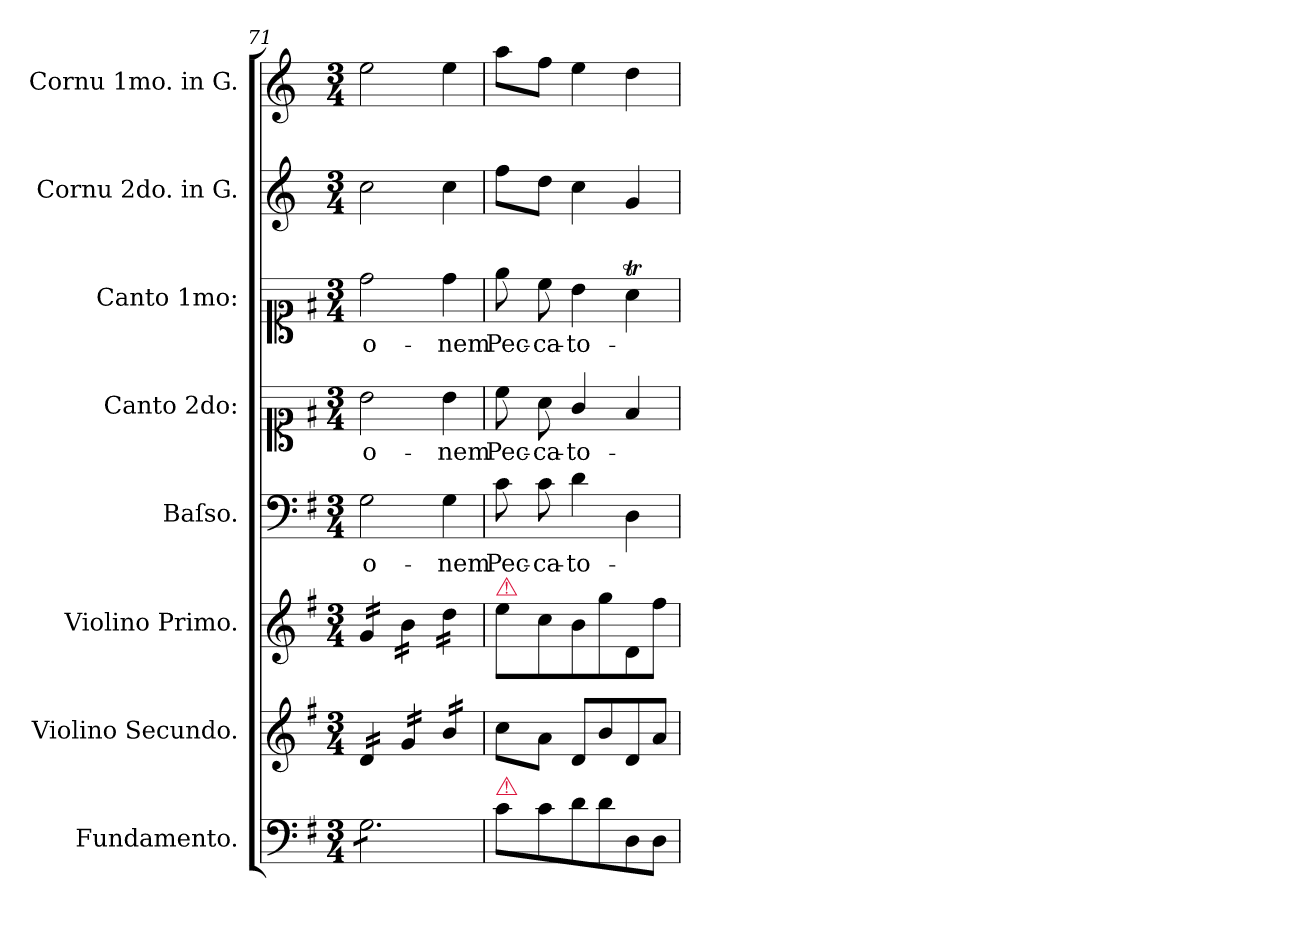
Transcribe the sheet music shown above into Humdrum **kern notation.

**kern	**kern	**kern	**kern	**text	**kern	**text	**kern	**text	**kern	**kern
*part8	*part7	*part6	*part5	*part5	*part4	*part4	*part3	*part3	*part2	*part1
*staff8	*staff7	*staff6	*staff5	*staff5	*staff4	*staff4	*staff3	*staff3	*staff2	*staff1
*I"Fundamento.	*I"Violino Secundo.	*I"Violino Primo.	*I"Baſso.	*	*I"Canto 2do:	*	*I"Canto 1mo:	*	*I"Cornu 2do. in G.	*I"Cornu 1mo. in G.
*	*I'vl 2	*I'vl 1	*I'B	*	*	*	*	*	*I'cor 2 in G	*I'cor 1 in G
*clefF4	*clefG2	*clefG2	*clefF4	*	*clefC1	*	*clefC1	*	*clefG2	*clefG2
*	*	*	*	*	*	*	*	*	*ITrd3c5	*ITrd3c5
*k[f#]	*k[f#]	*k[f#]	*k[f#]	*	*k[f#]	*	*k[f#]	*	*k[f#]	*k[f#]
*G:	*G:	*G:	*G:	*	*G:	*	*G:	*	*G:	*G:
*M3/4	*M3/4	*M3/4	*M3/4	*	*M3/4	*	*M3/4	*	*M3/4	*M3/4
=71	=71	=71	=71	=71	=71	=71	=71	=71	=71	=71
*tremolo	*	*	*	*	*	*	*	*	*	*
*	*tremolo	*	*	*	*	*	*	*	*	*
*	*	*tremolo	*	*	*	*	*	*	*	*
8G\L	16d/LL	16g/LL	2G\	-o-	2b\	-o-	2dd\	-o-	2g\	2b\
.	16d/	16g/	.	.	.	.	.	.	.	.
8G\	16d/	16g/	.	.	.	.	.	.	.	.
.	16d/JJ	16g/JJ	.	.	.	.	.	.	.	.
8G\	16g/LL	16b\LL	.	.	.	.	.	.	.	.
.	16g/	16b\	.	.	.	.	.	.	.	.
8G\	16g/	16b\	.	.	.	.	.	.	.	.
.	16g/JJ	16b\JJ	.	.	.	.	.	.	.	.
8G\	16b/LL	16dd\LL	4G\	-nem	4b\	-nem	4dd\	-nem	4g\	4b\
.	16b/	16dd\	.	.	.	.	.	.	.	.
8G\J	16b/	16dd\	.	.	.	.	.	.	.	.
*Xtremolo	*	*	*	*	*	*	*	*	*	*
.	16b/JJ	16dd\JJ	.	.	.	.	.	.	.	.
*	*	*Xtremolo	*	*	*	*	*	*	*	*
*	*Xtremolo	*	*	*	*	*	*	*	*	*
=72	=72	=72	=72	=72	=72	=72	=72	=72	=72	=72
!	!	!LO:TX:a:color=crimson:t=⚠	!	!	!	!	!	!	!	!
!LO:TX:a:color=crimson:t=⚠	!	!	!	!	!	!	!	!	!	!
8c\L	8cc\L	8ee\L	8c\	Pec-	8cc\	Pec-	8ee\	Pec-	8cc\L	8ee\L
8c\	8a\J	8cc\	8c\	-ca-	8a\	-ca-	8cc\	-ca-	8a\J	8cc\J
8d\	8d/L	8b\	4d\	-to-	4g/	-to-	4b\	-to-	4g\	4b\
8d\	8b/	8gg\	.	.	.	.	.	.	.	.
8D/	8d/	8d/	4D\	.	4f#/	.	4aT\	.	4d/	4a\
8D/J	8a/J	8ff#\J	.	.	.	.	.	.	.	.
=	=	=	=	=	=	=	=	=	=	=
*-	*-	*-	*-	*-	*-	*-	*-	*-	*-	*-
